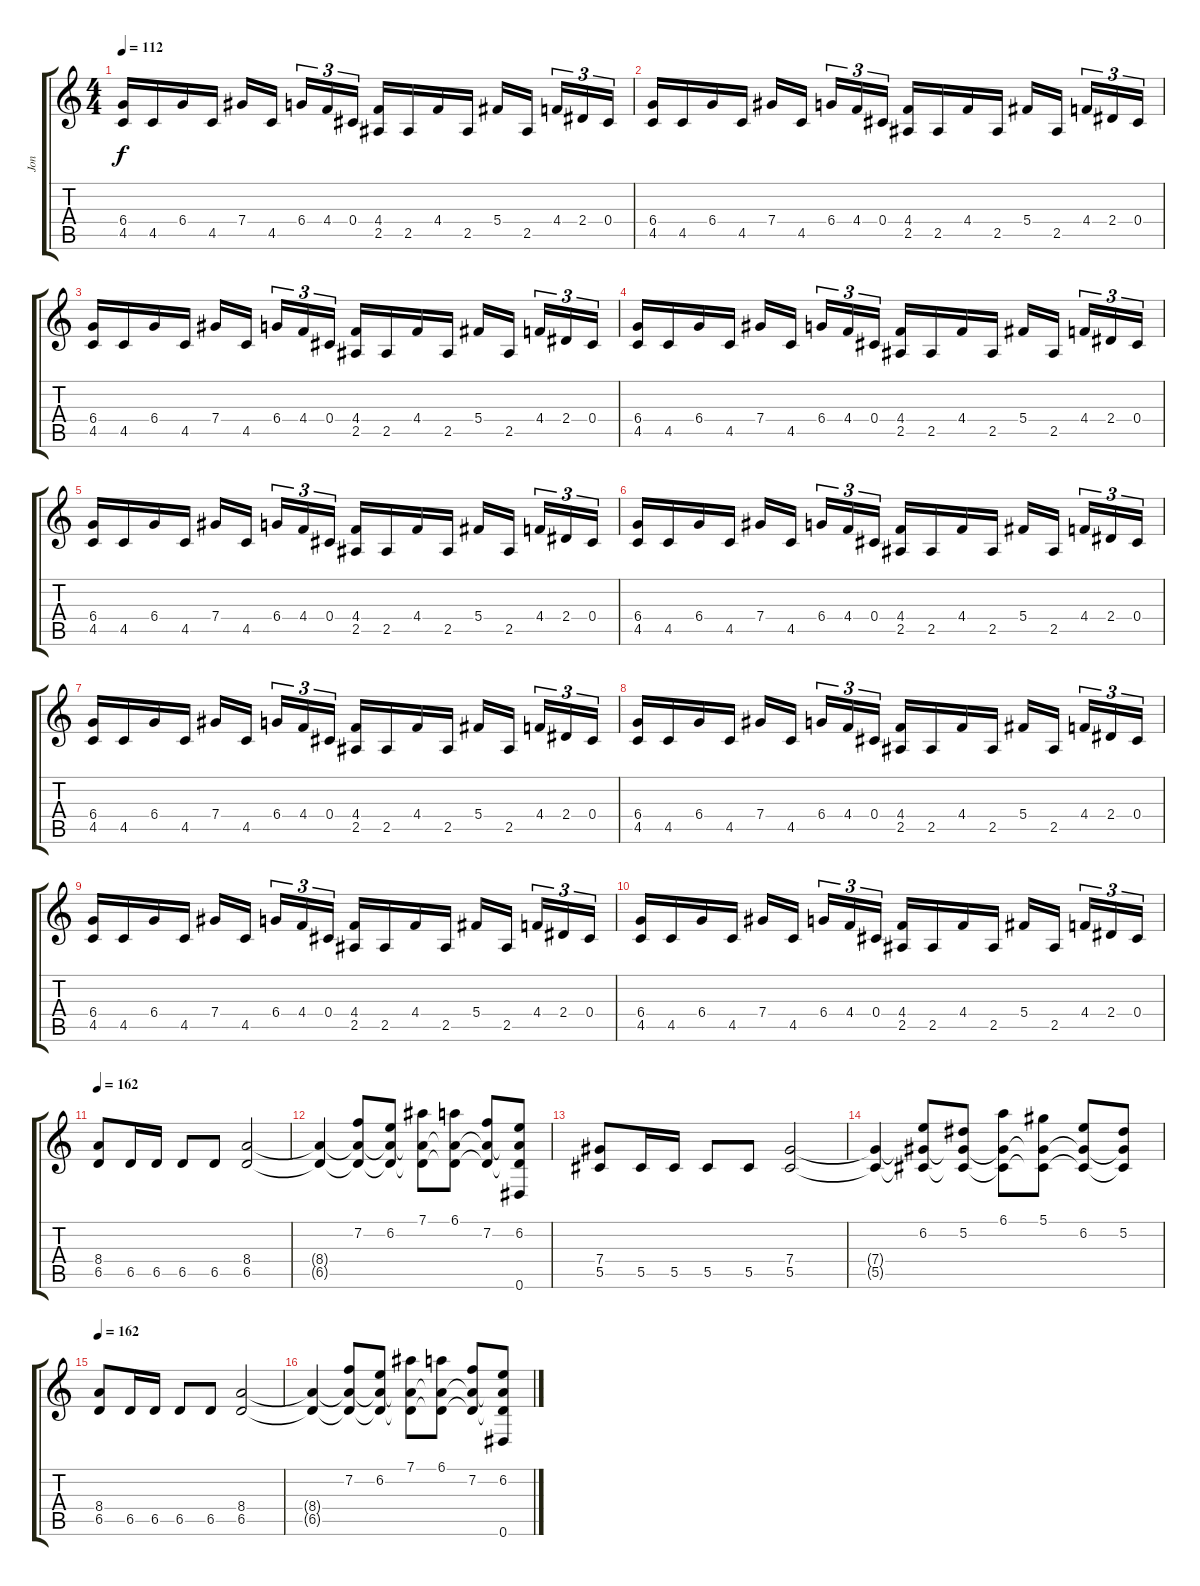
\track ("Jon" "Jon") {instrument distortionguitar}
\staff {score tabs}
\tuning (Eb4 Bb3 Gb3 Db3 Ab2 Eb2) {hide}
\ts (4 4)
\tempo 112
\clef g2
\ks c
(6.4 4.5).16{dy f} 4.5.16 6.4.16 4.5.16 7.4.16 4.5.16 6.4.16{tu (3 2)} 4.4.16{tu (3 2)} 0.4.16{tu (3 2)} (4.4 2.5).16 2.5.16 4.4.16 2.5.16 5.4.16 2.5.16 4.4.16{tu (3 2)} 2.4.16{tu (3 2)} 0.4.16{tu (3 2)} |
(6.4 4.5).16 4.5.16 6.4.16 4.5.16 7.4.16 4.5.16 6.4.16{tu (3 2)} 4.4.16{tu (3 2)} 0.4.16{tu (3 2)} (4.4 2.5).16 2.5.16 4.4.16 2.5.16 5.4.16 2.5.16 4.4.16{tu (3 2)} 2.4.16{tu (3 2)} 0.4.16{tu (3 2)} |
(6.4 4.5).16 4.5.16 6.4.16 4.5.16 7.4.16 4.5.16 6.4.16{tu (3 2)} 4.4.16{tu (3 2)} 0.4.16{tu (3 2)} (4.4 2.5).16 2.5.16 4.4.16 2.5.16 5.4.16 2.5.16 4.4.16{tu (3 2)} 2.4.16{tu (3 2)} 0.4.16{tu (3 2)} |
(6.4 4.5).16 4.5.16 6.4.16 4.5.16 7.4.16 4.5.16 6.4.16{tu (3 2)} 4.4.16{tu (3 2)} 0.4.16{tu (3 2)} (4.4 2.5).16 2.5.16 4.4.16 2.5.16 5.4.16 2.5.16 4.4.16{tu (3 2)} 2.4.16{tu (3 2)} 0.4.16{tu (3 2)} |
(6.4 4.5).16 4.5.16 6.4.16 4.5.16 7.4.16 4.5.16 6.4.16{tu (3 2)} 4.4.16{tu (3 2)} 0.4.16{tu (3 2)} (4.4 2.5).16 2.5.16 4.4.16 2.5.16 5.4.16 2.5.16 4.4.16{tu (3 2)} 2.4.16{tu (3 2)} 0.4.16{tu (3 2)} |
(6.4 4.5).16 4.5.16 6.4.16 4.5.16 7.4.16 4.5.16 6.4.16{tu (3 2)} 4.4.16{tu (3 2)} 0.4.16{tu (3 2)} (4.4 2.5).16 2.5.16 4.4.16 2.5.16 5.4.16 2.5.16 4.4.16{tu (3 2)} 2.4.16{tu (3 2)} 0.4.16{tu (3 2)} |
(6.4 4.5).16 4.5.16 6.4.16 4.5.16 7.4.16 4.5.16 6.4.16{tu (3 2)} 4.4.16{tu (3 2)} 0.4.16{tu (3 2)} (4.4 2.5).16 2.5.16 4.4.16 2.5.16 5.4.16 2.5.16 4.4.16{tu (3 2)} 2.4.16{tu (3 2)} 0.4.16{tu (3 2)} |
(6.4 4.5).16 4.5.16 6.4.16 4.5.16 7.4.16 4.5.16 6.4.16{tu (3 2)} 4.4.16{tu (3 2)} 0.4.16{tu (3 2)} (4.4 2.5).16 2.5.16 4.4.16 2.5.16 5.4.16 2.5.16 4.4.16{tu (3 2)} 2.4.16{tu (3 2)} 0.4.16{tu (3 2)} |
(6.4 4.5).16 4.5.16 6.4.16 4.5.16 7.4.16 4.5.16 6.4.16{tu (3 2)} 4.4.16{tu (3 2)} 0.4.16{tu (3 2)} (4.4 2.5).16 2.5.16 4.4.16 2.5.16 5.4.16 2.5.16 4.4.16{tu (3 2)} 2.4.16{tu (3 2)} 0.4.16{tu (3 2)} |
(6.4 4.5).16 4.5.16 6.4.16 4.5.16 7.4.16 4.5.16 6.4.16{tu (3 2)} 4.4.16{tu (3 2)} 0.4.16{tu (3 2)} (4.4 2.5).16 2.5.16 4.4.16 2.5.16 5.4.16 2.5.16 4.4.16{tu (3 2)} 2.4.16{tu (3 2)} 0.4.16{tu (3 2)} |
\tempo 162
(8.4 6.5).8 6.5.16 6.5.16 6.5.8 6.5.8 (8.4 6.5).2 |
(8.4{t} 6.5{t}).4 (7.2 8.4{t} 6.5{t}).8 (6.2 8.4{t} 6.5{t}).8 (7.1 8.4{t} 6.5{t}).8 (6.1 8.4{t} 6.5{t}).8 (7.2 8.4{t} 6.5{t}).8 (6.2 8.4{t} 6.5{t} 0.6).8 |
(7.4 5.5).8 5.5.16 5.5.16 5.5.8 5.5.8 (7.4 5.5).2 |
(7.4{t} 5.5{t}).4 (6.2 7.4{t} 5.5{t}).8 (5.2 7.4{t} 5.5{t}).8 (6.1 7.4{t} 5.5{t}).8 (5.1 7.4{t} 5.5{t}).8 (6.2 7.4{t} 5.5{t}).8 (5.2 7.4{t} 5.5{t}).8 |
\tempo 162
(8.4 6.5).8 6.5.16 6.5.16 6.5.8 6.5.8 (8.4 6.5).2 |
(8.4{t} 6.5{t}).4 (7.2 8.4{t} 6.5{t}).8 (6.2 8.4{t} 6.5{t}).8 (7.1 8.4{t} 6.5{t}).8 (6.1 8.4{t} 6.5{t}).8 (7.2 8.4{t} 6.5{t}).8 (6.2 8.4{t} 6.5{t} 0.6).8
